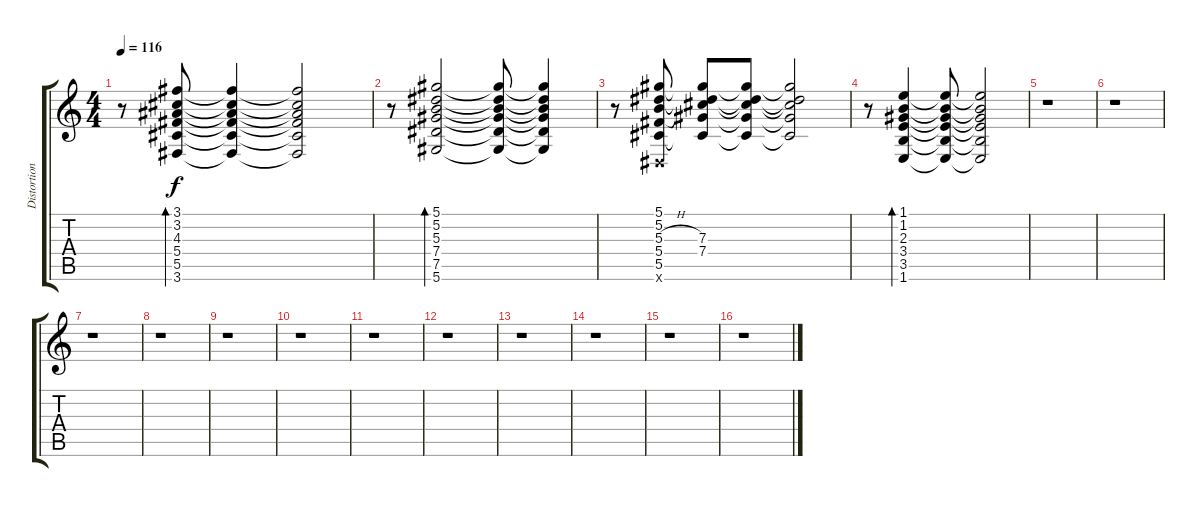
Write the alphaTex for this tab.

\track ("Distortion Guitar" "Distortion") {instrument distortionguitar}
\staff {score tabs}
\tuning (Eb4 Bb3 Gb3 Db3 Ab2 Eb2) {hide}
\ts (4 4)
\tempo 116
\clef g2
\ks c
r.8{dy f} (3.1 3.2 4.3 5.4 5.5 3.6).8{bd 240} (3.1{t} 3.2{t} 4.3{t} 5.4{t} 5.5{t} 3.6{t}).4 (3.1{t} 3.2{t} 4.3{t} 5.4{t} 5.5{t} 3.6{t}).2 |
r.8 (5.1 5.2 5.3 7.4 7.5 5.6).2{bd 240} (5.1{t} 5.2{t} 5.3{t} 7.4{t} 7.5{t} 5.6{t}).8 (5.1{t} 5.2{t} 5.3{t} 7.4{t} 7.5{t} 5.6{t}).4 |
r.8 (5.1 5.2 5.3{h} 5.4{h} 5.5 0.6{x}).8 (5.1{t} 5.2{t} 7.3 7.4 5.5{t}).8 (5.1{t} 5.2{t} 7.3{t} 7.4{t} 5.5{t}).8 (5.1{t} 5.2{t} 7.3{t} 7.4{t} 5.5{t}).2 |
r.8 (1.1 1.2 2.3 3.4 3.5 1.6).4{bd 240} (1.1{t} 1.2{t} 2.3{t} 3.4{t} 3.5{t} 1.6{t}).8 (1.1{t} 1.2{t} 2.3{t} 3.4{t} 3.5{t} 1.6{t}).2 |
r.1 |
r.1 |
r.1 |
r.1 |
r.1 |
r.1 |
r.1 |
r.1 |
r.1 |
r.1 |
r.1 |
r.1
